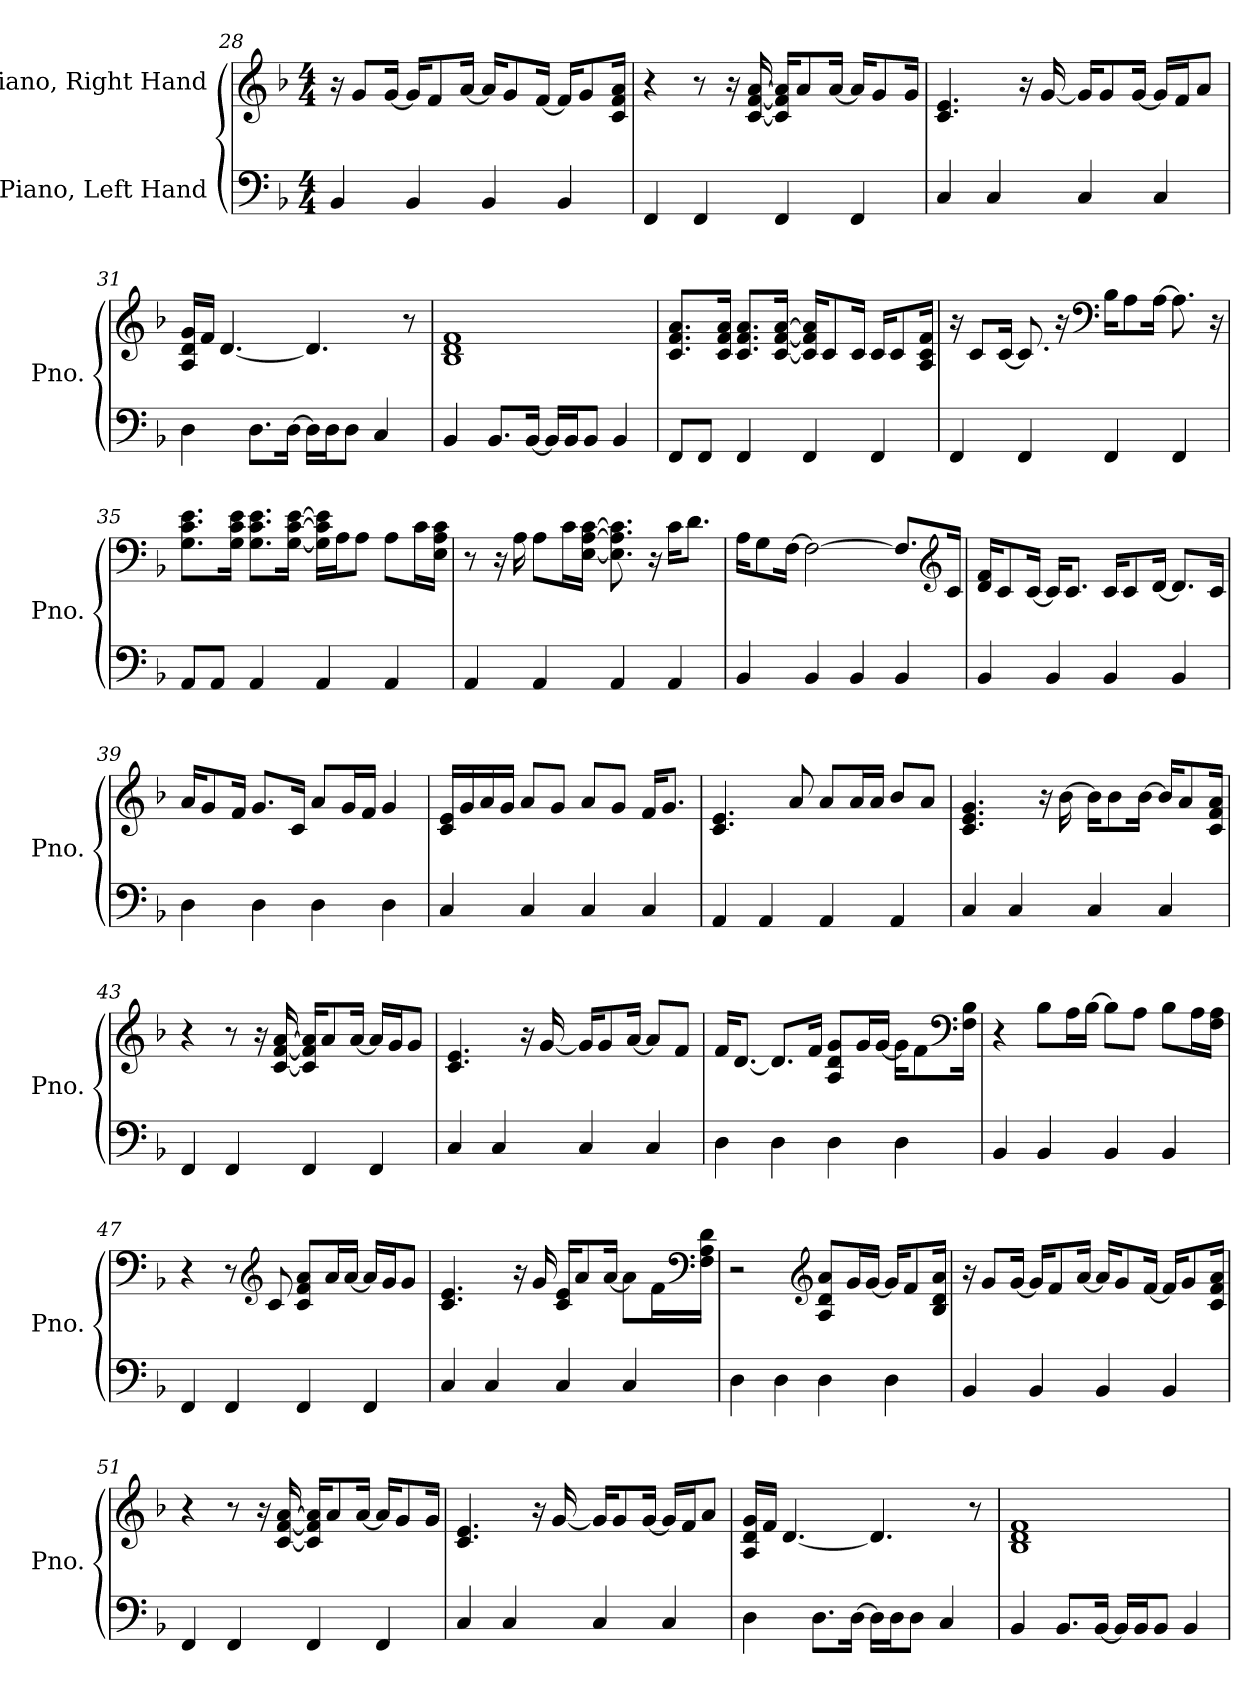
**kern	**kern
*part2	*part1
*staff2	*staff1
*I"Piano, Left Hand	*I"Piano, Right Hand
*I'Pno.	*I'Pno.
!!LO:LB:g=z
*clefF4	*clefG2
*k[b-]	*k[b-]
*M4/4	*M4/4
=28	=28
4BB-/	16r
.	8g/L
.	[16g/Jk
4BB-/	16g/KL]
.	8f/
.	[16a/Jk
4BB-/	16a/KL]
.	8g/
.	[16f/Jk
4BB-/	16f/KL]
.	8g/
.	16c/ 16f/ 16a/Jk
=29	=29
4FF/	4r
4FF/	8r
.	16r
.	[16c/ [16f/ [16a/
4FF/	16c/] 16f/] 16a/]KL
.	8a/
.	[16a/Jk
4FF/	16a/KL]
.	8g/
.	16g/Jk
=30	=30
4C/	4.c/ 4.e/
4C/	.
.	16r
.	[16g/
4C/	16g/KL]
.	8g/
.	[16g/Jk
4C/	16g/LL]
.	16f/J
.	8a/J
=31	=31
4D\	16A/ 16d/ 16g/LL
.	16f/JJ
.	[4.d/
8.D\L	.
[16D\Jk	.
16D\LL]	4.d/]
16D\J	.
8D\J	.
4C/	.
.	8r
!!LO:LB:g=z
=32	=32
4BB-/	1B- 1d 1f
8.BB-/L	.
[16BB-/Jk	.
16BB-/LL]	.
16BB-/J	.
8BB-/J	.
4BB-/	.
=33	=33
8FF/L	8.c/ 8.f/ 8.a/L
8FF/J	.
.	16c/ 16f/ 16a/Jk
4FF/	8.c/ 8.f/ 8.a/L
.	[16c/ [16f/ [16a/Jk
4FF/	16c/] 16f/] 16a/]KL
.	8c/
.	16c/Jk
4FF/	16c/KL
.	8c/
.	16A/ 16c/ 16f/Jk
=34	=34
4FF/	16r
.	8c/L
.	[16c/Jk
4FF/	8.c/]
.	16r
*	*clefF4
4FF/	16B-\KL
.	8A\
.	[16A\Jk
4FF/	8.A\]
.	16r
!!LO:LB:g=z
=35	=35
8AA/L	8.G\ 8.c\ 8.e\L
8AA/J	.
.	16G\ 16c\ 16e\Jk
4AA/	8.G\ 8.c\ 8.e\L
.	[16G\ [16c\ [16e\Jk
4AA/	16G\] 16c\] 16e\]LL
.	16A\J
.	8A\J
4AA/	8A\L
.	16c\L
.	16E\ 16A\ 16c\JJ
=36	=36
4AA/	8r
.	16r
.	16A\
4AA/	8A\L
.	16c\L
.	[16E\ [16A\ [16c\JJ
4AA/	8.E\] 8.A\] 8.c\]
.	16r
4AA/	16c\KL
.	8.d\J
=37	=37
4BB-/	16A\KL
.	8G\
.	[16F\Jk
4BB-/	2F\_
4BB-/	.
4BB-/	8.F/L]
*	*clefG2
.	16c/Jk
!!LO:LB:g=z
=38	=38
4BB-/	16d/ 16f/KL
.	8c/
.	[16c/Jk
4BB-/	16c/KL]
.	8.c/J
4BB-/	16c/KL
.	8c/
.	[16d/Jk
4BB-/	8.d/L]
.	16c/Jk
=39	=39
4D\	16a/KL
.	8g/
.	16f/Jk
4D\	8.g/L
.	16c/Jk
4D\	8a/L
.	16g/L
.	16f/JJ
4D\	4g/
=40	=40
4C/	16c/ 16e/LL
.	16g/
.	16a/
.	16g/JJ
4C/	8a/L
.	8g/J
4C/	8a/L
.	8g/J
4C/	16f/KL
.	8.g/J
=41	=41
4AA/	4.c/ 4.e/
4AA/	.
.	8a/
4AA/	8a/L
.	16a/L
.	16a/JJ
4AA/	8b-/L
.	8a/J
!!LO:PB:g=z
=42	=42
4C/	4.c/ 4.e/ 4.g/
4C/	.
.	16r
.	[16b-\
4C/	16b-\KL]
.	8b-\
.	[16b-\Jk
4C/	16b-/KL]
.	8a/
.	16c/ 16f/ 16a/Jk
=43	=43
4FF/	4r
4FF/	8r
.	16r
.	[16c/ [16f/ [16a/
4FF/	16c/] 16f/] 16a/]KL
.	8a/
.	[16a/Jk
4FF/	16a/LL]
.	16g/J
.	8g/J
=44	=44
4C/	4.c/ 4.e/
4C/	.
.	16r
.	[16g/
4C/	16g/KL]
.	8g/
.	[16a/Jk
4C/	8a/L]
.	8f/J
=45	=45
4D\	16f/KL
.	[8.d/J
4D\	8.d/L]
.	16f/Jk
4D\	8A/ 8d/ 8g/L
.	16g/L
.	[16g/JJ
4D\	16g\KL]
.	8f\
*	*clefF4
.	16F\ 16B-\Jk
!!LO:LB:g=z
=46	=46
4BB-/	4r
4BB-/	8B-\L
.	16A\L
.	[16B-\JJ
4BB-/	8B-\L]
.	8A\J
4BB-/	8B-\L
.	16A\L
.	16F\ 16A\JJ
=47	=47
4FF/	4r
4FF/	8r
*	*clefG2
.	8c/
4FF/	8c/ 8f/ 8a/L
.	16a/L
.	[16a/JJ
4FF/	16a/LL]
.	16g/J
.	8g/J
=48	=48
4C/	4.c/ 4.e/
4C/	.
.	16r
.	16g/
4C/	16c/ 16e/KL
.	8a/
.	[16a/Jk
4C/	8a\L]
.	16f\L
*	*clefF4
.	16F\ 16A\ 16d\JJ
=49	=49
4D\	2r
4D\	.
*	*clefG2
4D\	8A/ 8d/ 8a/L
.	16g/L
.	[16g/JJ
4D\	16g/KL]
.	8f/
.	16B-/ 16d/ 16a/Jk
!!LO:LB:g=z
=50	=50
4BB-/	16r
.	8g/L
.	[16g/Jk
4BB-/	16g/KL]
.	8f/
.	[16a/Jk
4BB-/	16a/KL]
.	8g/
.	[16f/Jk
4BB-/	16f/KL]
.	8g/
.	16c/ 16f/ 16a/Jk
=51	=51
4FF/	4r
4FF/	8r
.	16r
.	[16c/ [16f/ [16a/
4FF/	16c/] 16f/] 16a/]KL
.	8a/
.	[16a/Jk
4FF/	16a/KL]
.	8g/
.	16g/Jk
=52	=52
4C/	4.c/ 4.e/
4C/	.
.	16r
.	[16g/
4C/	16g/KL]
.	8g/
.	[16g/Jk
4C/	16g/LL]
.	16f/J
.	8a/J
=53	=53
4D\	16A/ 16d/ 16g/LL
.	16f/JJ
.	[4.d/
8.D\L	.
[16D\Jk	.
16D\LL]	4.d/]
16D\J	.
8D\J	.
4C/	.
.	8r
!!LO:LB:g=z
=54	=54
4BB-/	1B- 1d 1f
8.BB-/L	.
[16BB-/Jk	.
16BB-/LL]	.
16BB-/J	.
8BB-/J	.
4BB-/	.
=	=
*-	*-
